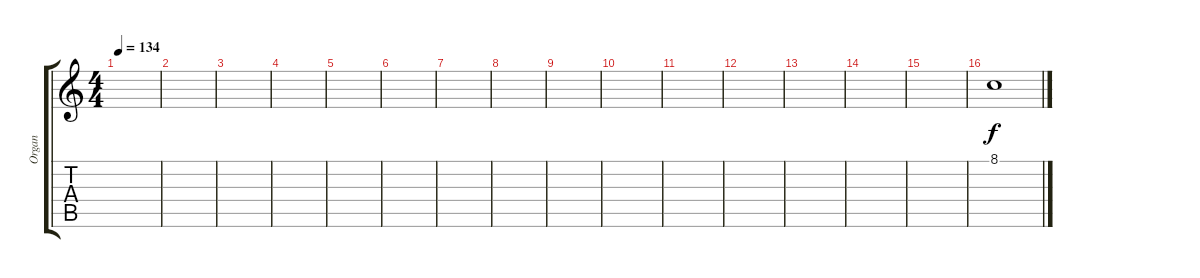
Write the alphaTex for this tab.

\track ("Organ" "Organ") {instrument drawbarorgan}
\staff {score tabs}
\tuning (E4 B3 G3 D3 A2 E2) {hide}
\ts (4 4)
\tempo 134
\clef g2
\ks c
|
|
|
|
|
|
|
|
|
|
|
|
|
|
|
8.1.1
